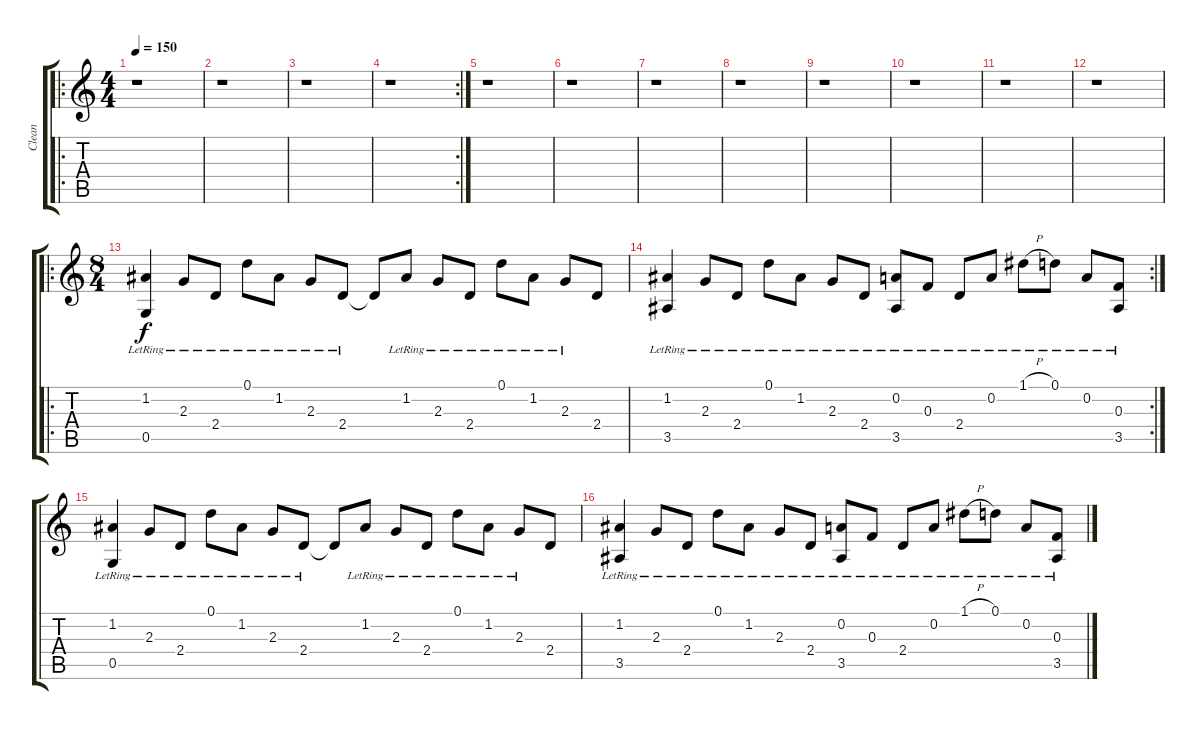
\track ("Clean" "Clean") {instrument electricguitarclean}
\staff {score tabs}
\tuning (D4 A3 F3 C3 G2 C2) {hide}
\ro
\ts (4 4)
\tempo 150
\clef g2
\ks c
r.1{dy f} |
r.1 |
r.1 |
\rc 2
r.1 |
r.1 |
r.1 |
r.1 |
r.1 |
r.1 |
r.1 |
r.1 |
r.1 |
\ro
\ts (8 4)
(1.2{lr} 0.5{lr}).4 2.3{lr}.8 2.4{lr}.8 0.1{lr}.8 1.2{lr}.8 2.3{lr}.8 2.4{lr}.8 2.4{t}.8 1.2{lr}.8 2.3{lr}.8 2.4{lr}.8 0.1{lr}.8 1.2{lr}.8 2.3{lr}.8 2.4.8 |
\rc 2
(1.2{lr} 3.5{lr}).4 2.3{lr}.8 2.4{lr}.8 0.1{lr}.8 1.2{lr}.8 2.3{lr}.8 2.4{lr}.8 (0.2{lr} 3.5{lr}).8 0.3{lr}.8 2.4{lr}.8 0.2{lr}.8 1.1{h lr}.8 0.1{lr}.8 0.2{lr}.8 (0.3{lr} 3.5{lr}).8 |
(1.2{lr} 0.5{lr}).4 2.3{lr}.8 2.4{lr}.8 0.1{lr}.8 1.2{lr}.8 2.3{lr}.8 2.4{lr}.8 2.4{t}.8 1.2{lr}.8 2.3{lr}.8 2.4{lr}.8 0.1{lr}.8 1.2{lr}.8 2.3{lr}.8 2.4.8 |
(1.2{lr} 3.5{lr}).4 2.3{lr}.8 2.4{lr}.8 0.1{lr}.8 1.2{lr}.8 2.3{lr}.8 2.4{lr}.8 (0.2{lr} 3.5{lr}).8 0.3{lr}.8 2.4{lr}.8 0.2{lr}.8 1.1{h lr}.8 0.1{lr}.8 0.2{lr}.8 (0.3{lr} 3.5{lr}).8
